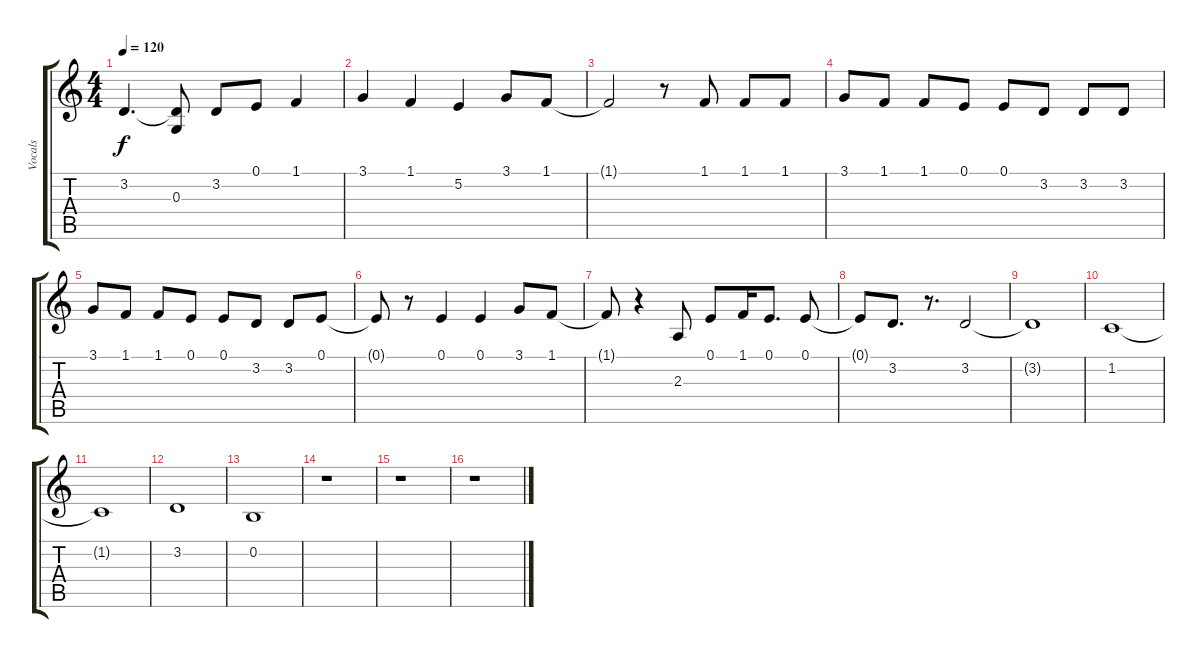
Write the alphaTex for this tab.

\track ("Vocals" "Vocals") {instrument oboe}
\staff {score tabs}
\tuning (E4 B3 G3 D3 A2 E2) {hide}
\ts (4 4)
\tempo 120
\clef g2
\ks c
3.2{t}.4{d dy f} (3.2{t} 0.3).8 3.2.8 0.1.8 1.1.4 |
3.1.4 1.1.4 5.2.4 3.1.8 1.1.8 |
1.1{t}.2 r.8 1.1.8 1.1.8 1.1.8 |
3.1.8 1.1.8 1.1.8 0.1.8 0.1.8 3.2.8 3.2.8 3.2.8 |
3.1.8 1.1.8 1.1.8 0.1.8 0.1.8 3.2.8 3.2.8 0.1.8 |
0.1{t}.8 r.8 0.1.4 0.1.4 3.1.8 1.1.8 |
1.1{t}.8 r.4 2.3.8 0.1.8 1.1.16 0.1.8{d} 0.1.8 |
0.1{t}.8 3.2.8{d} r.8{d} 3.2.2 |
3.2{t}.1 |
1.2.1 |
1.2{t}.1 |
3.2.1 |
0.2.1 |
r.1 |
r.1 |
r.1
